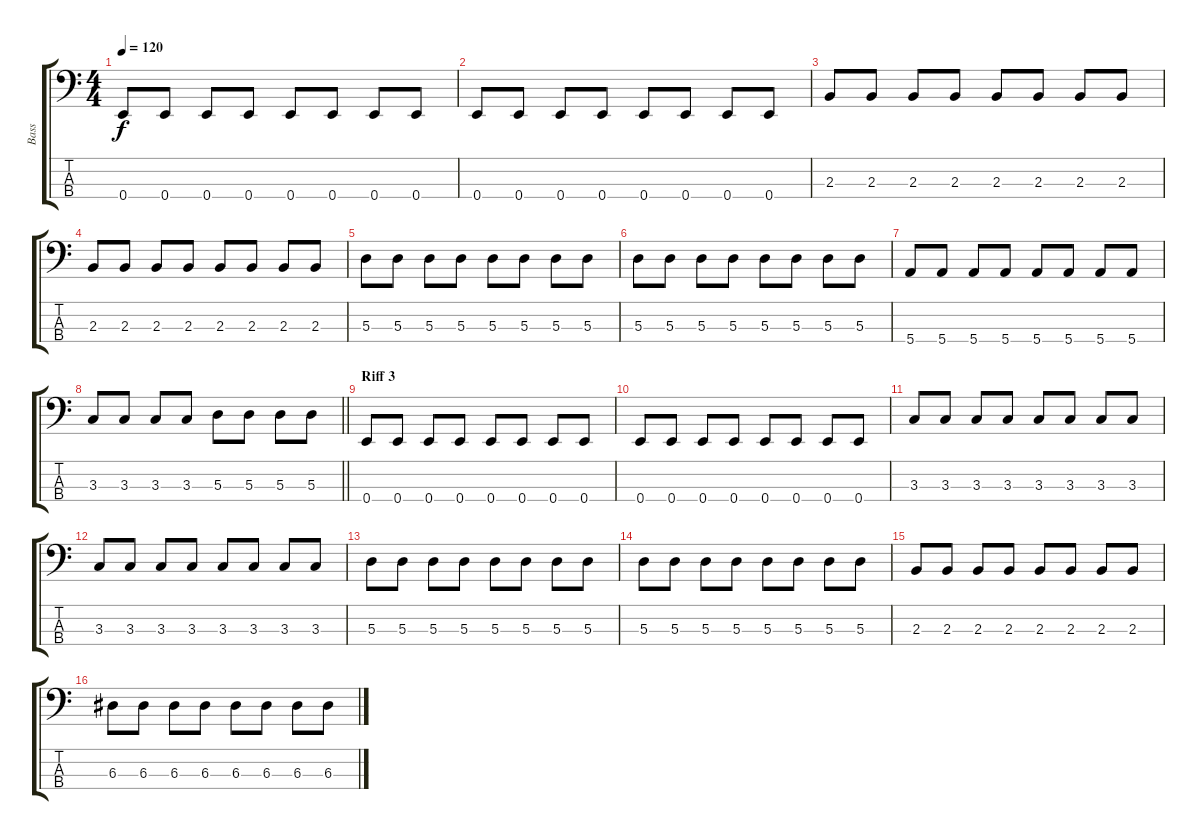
\track ("Bass" "Bass") {instrument electricbassfinger}
\staff {score tabs}
\tuning (G2 D2 A1 E1) {hide}
\ts (4 4)
\tempo 120
\clef f4
\ks c
0.4.8{dy f} 0.4.8 0.4.8 0.4.8 0.4.8 0.4.8 0.4.8 0.4.8 |
0.4.8 0.4.8 0.4.8 0.4.8 0.4.8 0.4.8 0.4.8 0.4.8 |
2.3.8 2.3.8 2.3.8 2.3.8 2.3.8 2.3.8 2.3.8 2.3.8 |
2.3.8 2.3.8 2.3.8 2.3.8 2.3.8 2.3.8 2.3.8 2.3.8 |
5.3.8 5.3.8 5.3.8 5.3.8 5.3.8 5.3.8 5.3.8 5.3.8 |
5.3.8 5.3.8 5.3.8 5.3.8 5.3.8 5.3.8 5.3.8 5.3.8 |
5.4.8 5.4.8 5.4.8 5.4.8 5.4.8 5.4.8 5.4.8 5.4.8 |
\barLineRight lightlight
3.3.8 3.3.8 3.3.8 3.3.8 5.3.8 5.3.8 5.3.8 5.3.8 |
\section ("" "Riff 3")
0.4.8 0.4.8 0.4.8 0.4.8 0.4.8 0.4.8 0.4.8 0.4.8 |
0.4.8 0.4.8 0.4.8 0.4.8 0.4.8 0.4.8 0.4.8 0.4.8 |
3.3.8 3.3.8 3.3.8 3.3.8 3.3.8 3.3.8 3.3.8 3.3.8 |
3.3.8 3.3.8 3.3.8 3.3.8 3.3.8 3.3.8 3.3.8 3.3.8 |
5.3.8 5.3.8 5.3.8 5.3.8 5.3.8 5.3.8 5.3.8 5.3.8 |
5.3.8 5.3.8 5.3.8 5.3.8 5.3.8 5.3.8 5.3.8 5.3.8 |
2.3.8 2.3.8 2.3.8 2.3.8 2.3.8 2.3.8 2.3.8 2.3.8 |
6.3.8 6.3.8 6.3.8 6.3.8 6.3.8 6.3.8 6.3.8 6.3.8
